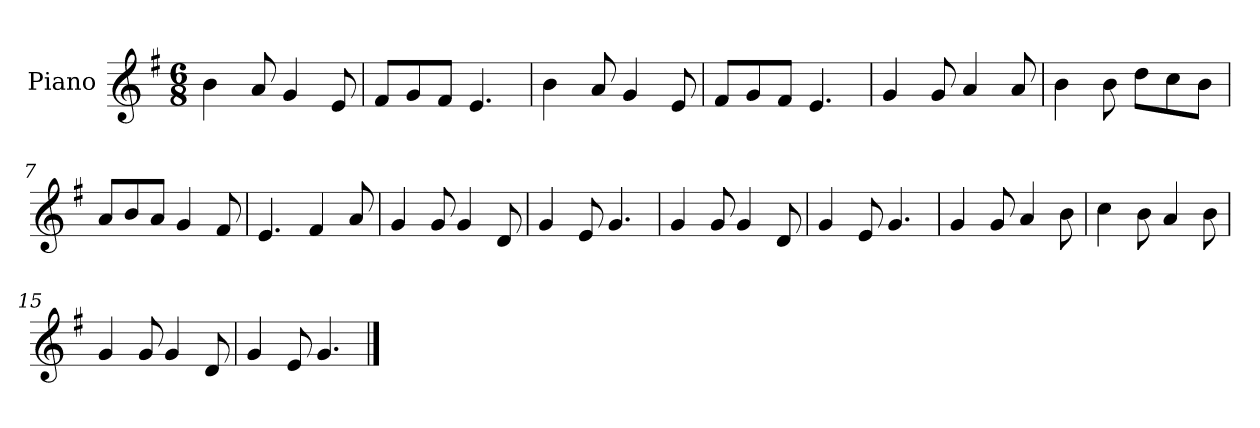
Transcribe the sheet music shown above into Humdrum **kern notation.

**kern
*part1
*staff1
*I"Piano
*I'Pno
*clefG2
*k[f#]
*M6/8
=1
4b\
8a/
4g/
8e/
=2
8f#/L
8g/
8f#/J
4.e/
=3
4b\
8a/
4g/
8e/
=4
8f#/L
8g/
8f#/J
4.e/
=5
4g/
8g/
4a/
8a/
=6
4b\
8b\
8dd\L
8cc\
8b\J
=7
8a/L
8b/
8a/J
4g/
8f#/
=8
4.e/
4f#/
8a/
=9
4g/
8g/
4g/
8d/
=10
4g/
8e/
4.g/
=11
4g/
8g/
4g/
8d/
=12
4g/
8e/
4.g/
=13
4g/
8g/
4a/
8b\
=14
4cc\
8b\
4a/
8b\
=15
4g/
8g/
4g/
8d/
=16
4g/
8e/
4.g/
==
*-
